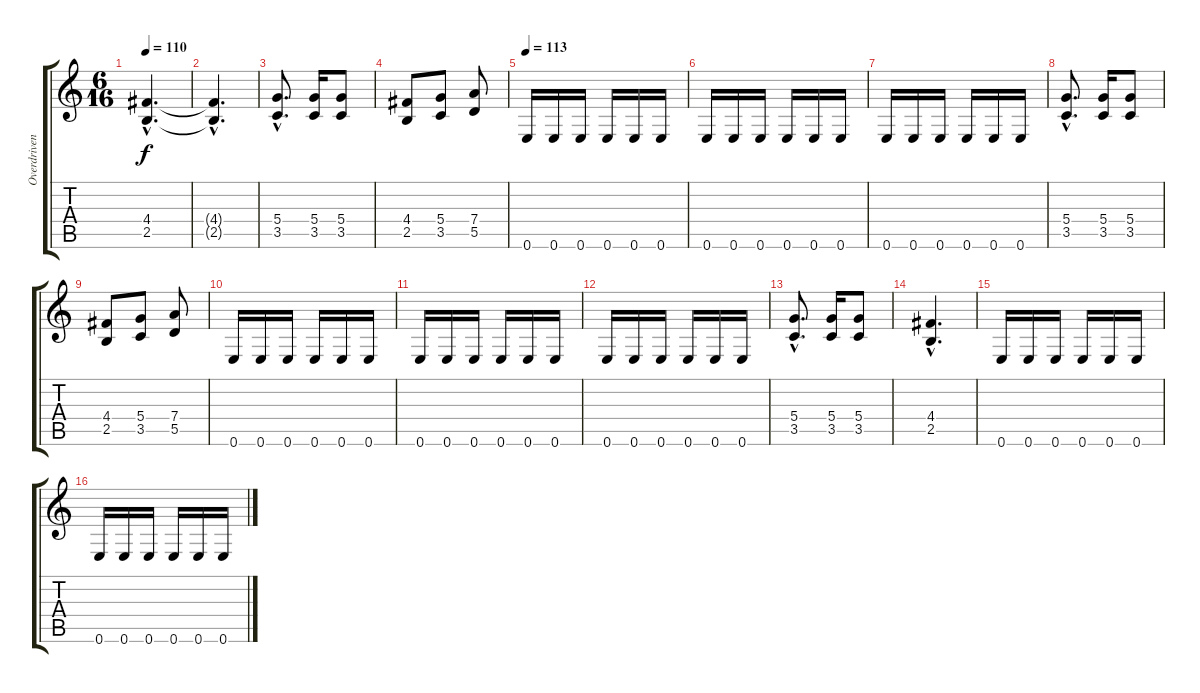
\track ("Overdriven Guitar 2" "Overdriven") {instrument overdrivenguitar}
\staff {score tabs}
\tuning (E4 B3 G3 D3 A2 E2) {hide}
\ts (6 16)
\tempo 110
\clef g2
\ks c
(4.4{hac} 2.5{hac}).4{d dy f} |
(4.4{hac t} 2.5{hac t}).4{d} |
(5.4{hac} 3.5{hac}).8{d} (5.4 3.5).16 (5.4 3.5).8 |
(4.4 2.5).8 (5.4 3.5).8 (7.4 5.5).8 |
\tempo 113
0.6.16 0.6.16 0.6.16 0.6.16 0.6.16 0.6.16 |
0.6.16 0.6.16 0.6.16 0.6.16 0.6.16 0.6.16 |
0.6.16 0.6.16 0.6.16 0.6.16 0.6.16 0.6.16 |
(5.4{hac} 3.5{hac}).8{d} (5.4 3.5).16 (5.4 3.5).8 |
(4.4 2.5).8 (5.4 3.5).8 (7.4 5.5).8 |
0.6.16 0.6.16 0.6.16 0.6.16 0.6.16 0.6.16 |
0.6.16 0.6.16 0.6.16 0.6.16 0.6.16 0.6.16 |
0.6.16 0.6.16 0.6.16 0.6.16 0.6.16 0.6.16 |
(5.4{hac} 3.5{hac}).8{d} (5.4 3.5).16 (5.4 3.5).8 |
(4.4{hac} 2.5{hac}).4{d} |
0.6.16 0.6.16 0.6.16 0.6.16 0.6.16 0.6.16 |
0.6.16 0.6.16 0.6.16 0.6.16 0.6.16 0.6.16
